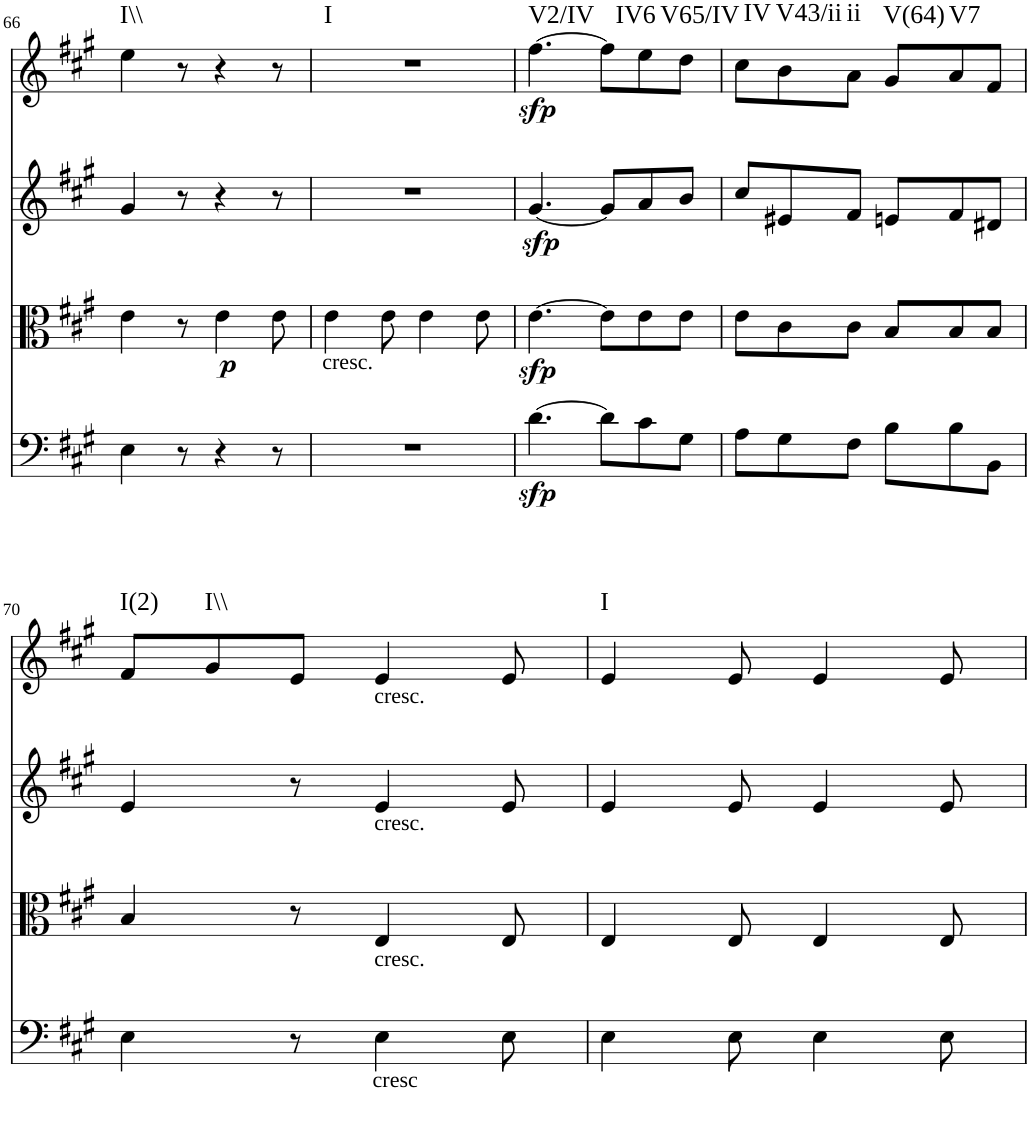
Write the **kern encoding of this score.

**kern	**dynam	**kern	**dynam	**kern	**dynam	**kern	**dynam	**harte
*part4	*part4	*part3	*part3	*part2	*part2	*part1	*part1	*part1
*staff4	*staff4	*staff3	*staff3	*staff2	*staff2	*staff1	*staff1	*
*I"Violoncello	*	*I"Viola	*	*I"Violin 2	*	*I"Violin 1	*	*
*I'Vc	*	*I'Vla	*	*I'Vln	*	*I'Vln	*	*
!!LO:PB:g=z
*clefF4	*	*clefC3	*	*clefG2	*	*clefG2	*	*
*k[f#c#g#]	*	*k[f#c#g#]	*	*k[f#c#g#]	*	*k[f#c#g#]	*	*
*A:	*	*A:	*	*A:	*	*A:	*	*
*M6/8	*	*M6/8	*	*M6/8	*	*M6/8	*	*
=66	=66	=66	=66	=66	=66	=66	=66	=66
!	!	!	!	!	!	!	!	!LO:H:kt=I\\
4E\	.	4e\	.	4g#/	.	4ee\	.	N
8r	.	8r	.	8r	.	8r	.	.
!	!	!	!LO:DY:b	!	!	!	!	!
4r	.	4e\	p	4r	.	4r	.	.
8r	.	8e\	.	8r	.	8r	.	.
=67	=67	=67	=67	=67	=67	=67	=67	=67
!	!	!LO:TX:b:t=cresc.	!	!	!	!	!	!LO:H:kt=I
2.r	.	4e\	.	2.r	.	2.r	.	N
.	.	8e\	.	.	.	.	.	.
.	.	4e\	.	.	.	.	.	.
.	.	8e\	.	.	.	.	.	.
=68	=68	=68	=68	=68	=68	=68	=68	=68
!	!LO:DY:b	!	!LO:DY:b	!	!LO:DY:b	!	!LO:DY:b	!LO:H:kt=V2/IV
[4.d\	sfp	[4.e\	sfp	[4.g#/	sfp	[4.ff#\	sfp	N
8d\L]	.	8e\L]	.	8g#/L]	.	8ff#\L]	.	.
!	!	!	!	!	!	!	!	!LO:H:kt=IV6
8c#\	.	8e\	.	8a/	.	8ee\	.	N
!	!	!	!	!	!	!	!	!LO:H:kt=V65/IV
8G#\J	.	8e\J	.	8b/J	.	8dd\J	.	N
=69	=69	=69	=69	=69	=69	=69	=69	=69
!	!	!	!	!	!	!	!	!LO:H:kt=IV
8A\L	.	8e\L	.	8cc#/L	.	8cc#\L	.	N
!	!	!	!	!	!	!	!	!LO:H:kt=V43/ii
8G#\	.	8c#\	.	8e#X/	.	8b\	.	N
!	!	!	!	!	!	!	!	!LO:H:kt=ii
8F#\J	.	8c#\J	.	8f#/J	.	8a\J	.	N
!	!	!	!	!	!	!	!	!LO:H:kt=V(64)
8B\L	.	8B/L	.	8en/L	.	8g#/L	.	N
!	!	!	!	!	!	!	!	!LO:H:kt=V7
8B\	.	8B/	.	8f#/	.	8a/	.	N
8BB\J	.	8B/J	.	8d#X/J	.	8f#/J	.	.
!!LO:LB:g=z
=70	=70	=70	=70	=70	=70	=70	=70	=70
!	!	!	!	!	!	!	!	!LO:H:kt=I(2)
4E\	.	4B/	.	4e/	.	8f#/L	.	N
!	!	!	!	!	!	!	!	!LO:H:kt=I\\
.	.	.	.	.	.	8g#/	.	N
8r	.	8r	.	8r	.	8e/J	.	.
!	!	!	!	!	!	!LO:TX:b:t=cresc.	!	!
!	!	!	!	!LO:TX:b:t=cresc.	!	!	!	!
!	!	!LO:TX:b:t=cresc.	!	!	!	!	!	!
!LO:TX:b:t=cresc	!	!	!	!	!	!	!	!
4E\	.	4E/	.	4e/	.	4e/	.	.
8E\	.	8E/	.	8e/	.	8e/	.	.
=71	=71	=71	=71	=71	=71	=71	=71	=71
!	!	!	!	!	!	!	!	!LO:H:kt=I
4E\	.	4E/	.	4e/	.	4e/	.	N
8E\	.	8E/	.	8e/	.	8e/	.	.
4E\	.	4E/	.	4e/	.	4e/	.	.
8E\	.	8E/	.	8e/	.	8e/	.	.
=	=	=	=	=	=	=	=	=
*-	*-	*-	*-	*-	*-	*-	*-	*-
